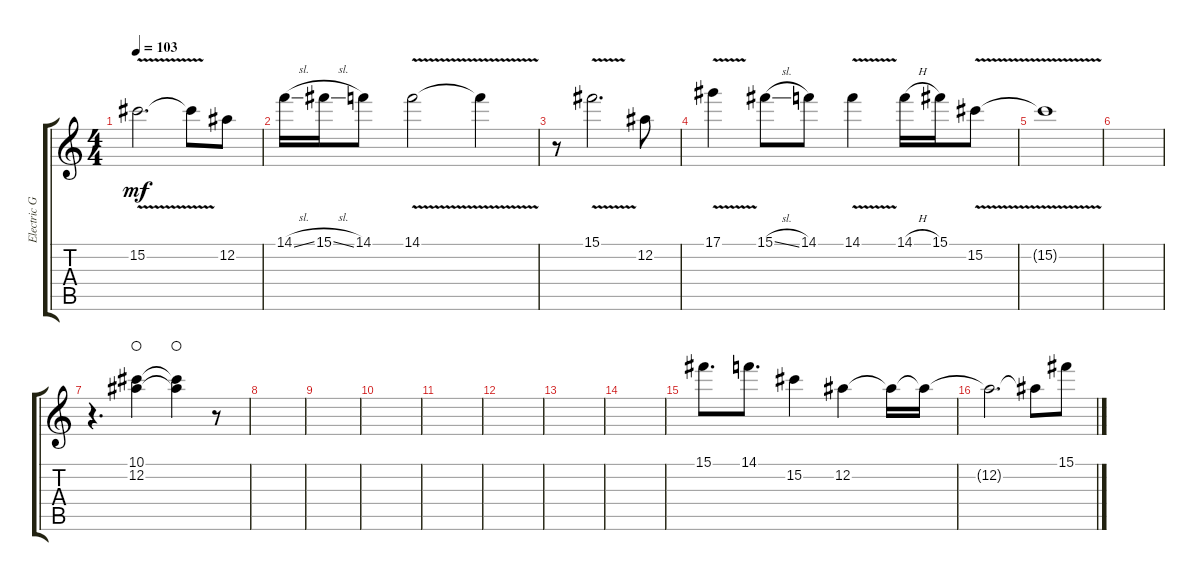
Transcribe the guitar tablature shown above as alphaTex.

\track ("Electric Guitar" "Electric G") {instrument electricguitarclean}
\staff {score tabs}
\tuning (Eb4 Bb3 Gb3 Db3 Ab2 Eb2) {hide}
\ts (4 4)
\tempo 103
\clef g2
\ks c
15.2{v t}.2{d dy mf} 15.2{t}.8 12.2.8 |
14.1{sl}.16 15.1{sl}.16 14.1.8 14.1{v}.2 14.1{v t}.4 |
r.8 15.1{v}.2{d} 12.2.8 |
17.1{v}.4 15.1{sl}.8 14.1.8 14.1{v}.4 14.1{h}.16 15.1.16 15.2{v}.8 |
15.2{v t}.1 |
|
r.4{d} (10.1 12.2).4{waho} (10.1{t} 12.2{t}).4{waho} r.8 |
|
|
|
|
|
|
|
15.1.8{d} 14.1.8{d} 15.2.4 12.2.4 12.2{t}.16 12.2{t}.16 |
12.2{t}.2{d} 12.2{t}.8 15.1.8
